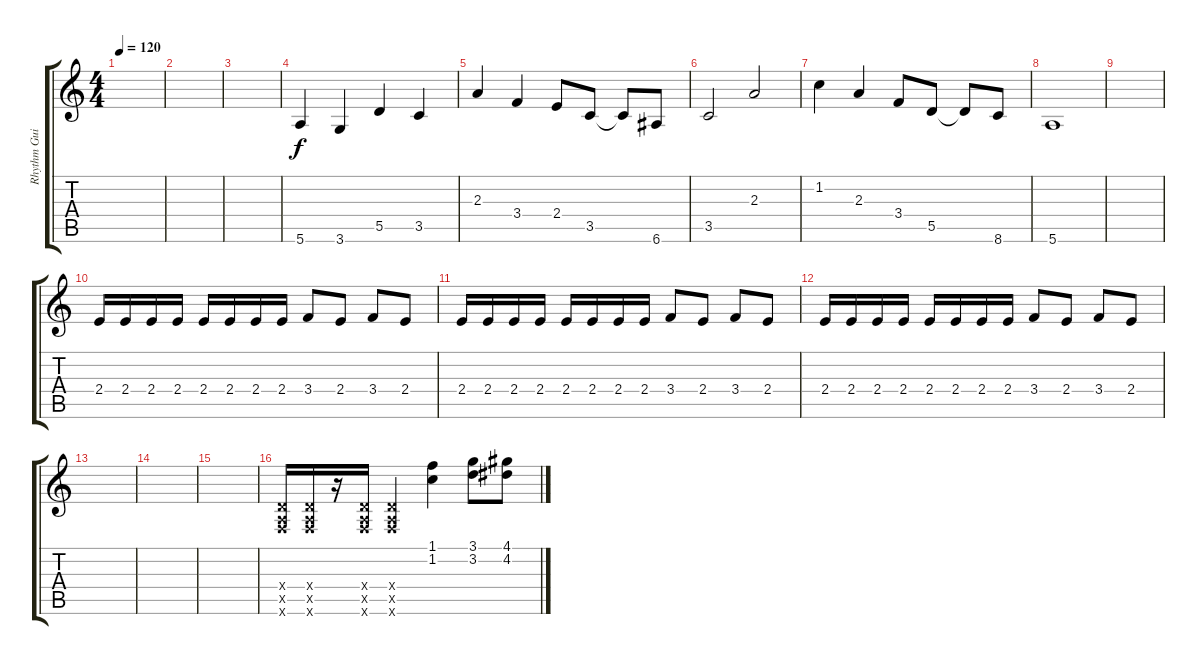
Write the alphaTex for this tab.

\track ("Rhythm Guitar" "Rhythm Gui") {instrument distortionguitar}
\staff {score tabs}
\tuning (E4 B3 G3 D3 A2 E2) {hide}
\ts (4 4)
\tempo 120
\clef g2
\ks c
|
|
|
5.6.4 3.6.4 5.5.4 3.5.4 |
2.3.4 3.4.4 2.4.8 3.5.8 3.5{t}.8 6.6.8 |
3.5.2 2.3.2 |
1.2.4 2.3.4 3.4.8 5.5.8 5.5{t}.8 8.6.8 |
5.6.1 |
|
2.4.16 2.4.16 2.4.16 2.4.16 2.4.16 2.4.16 2.4.16 2.4.16 3.4.8 2.4.8 3.4.8 2.4.8 |
2.4.16 2.4.16 2.4.16 2.4.16 2.4.16 2.4.16 2.4.16 2.4.16 3.4.8 2.4.8 3.4.8 2.4.8 |
2.4.16 2.4.16 2.4.16 2.4.16 2.4.16 2.4.16 2.4.16 2.4.16 3.4.8 2.4.8 3.4.8 2.4.8 |
|
|
|
(0.4{x} 0.5{x} 1.6{x}).16 (0.4{x} 0.5{x} 1.6{x}).16 r.16 (0.4{x} 0.5{x} 1.6{x}).16 (0.4{x} 0.5{x} 1.6{x}).4 (1.1 1.2).4 (3.1 3.2).8 (4.1 4.2).8
